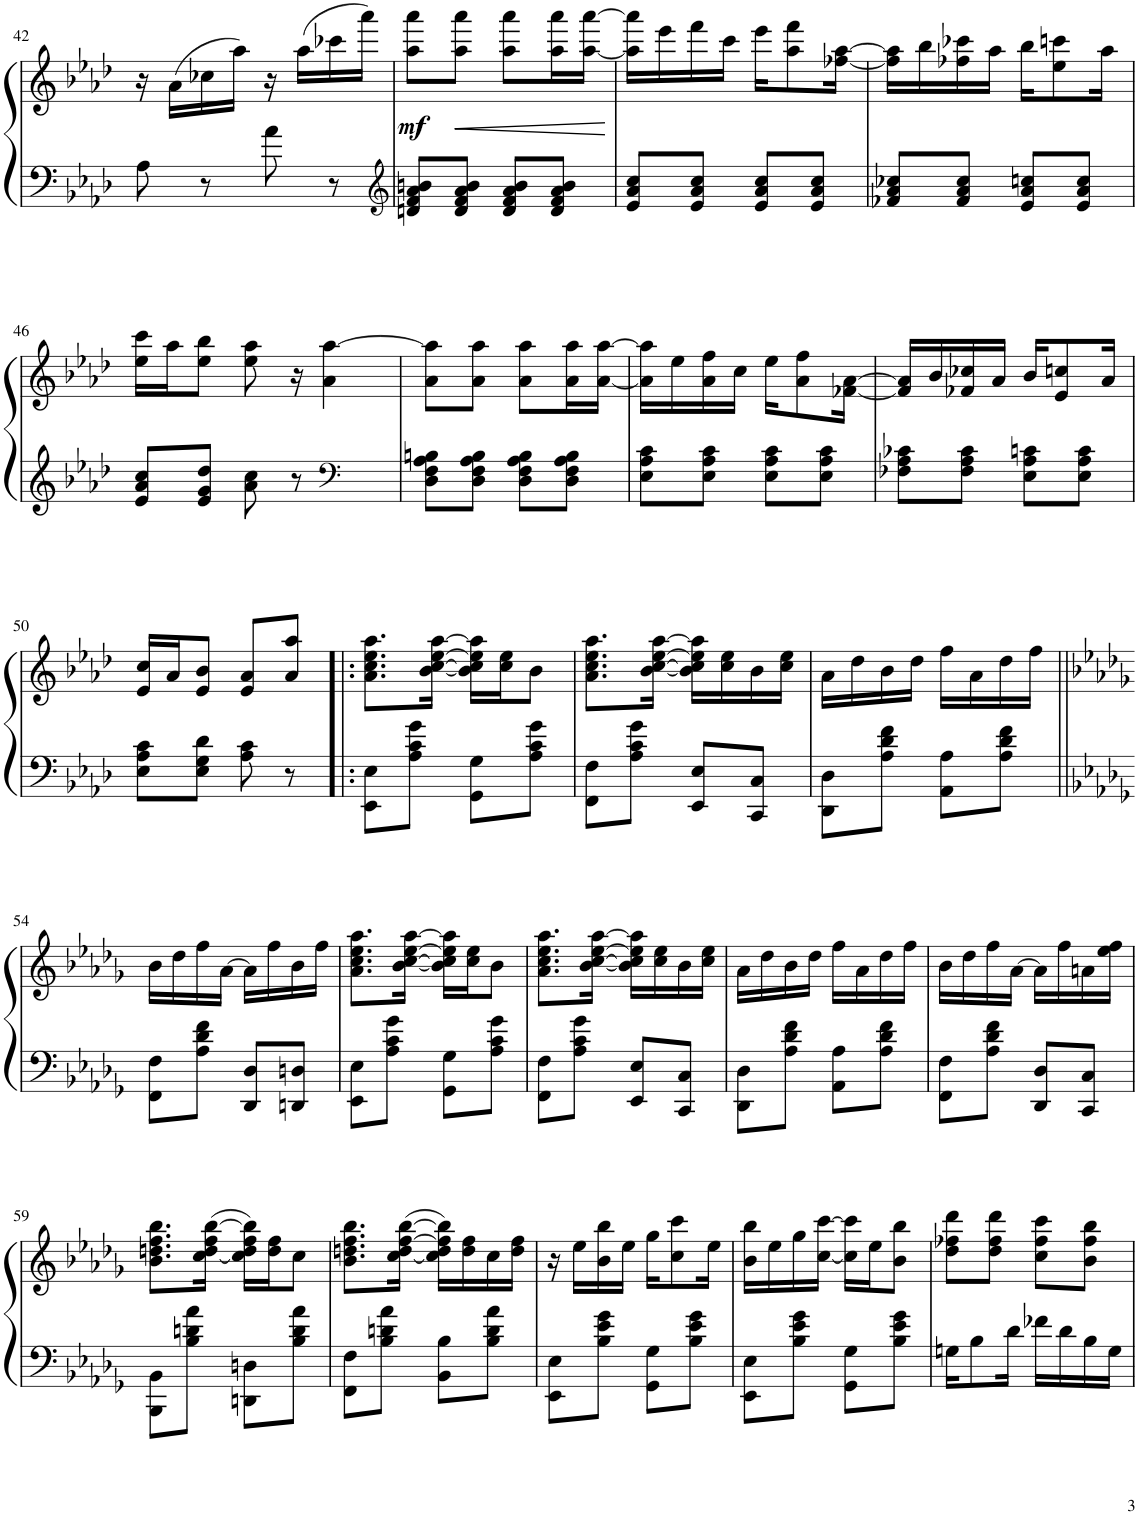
**kern	**kern	**dynam
*part1	*part1	*part1
*staff2	*staff1	*staff1/2
*I"Piano	*	*
*I'Pno	*	*
!!LO:PB:g=z
*clefF4	*clefG2	*
*k[b-e-a-d-]	*k[b-e-a-d-]	*
*M2/4	*M2/4	*
=42	=42	=42
8A-\	16r	.
.	(>16a-\LL	.
8r	16cc-X\	.
.	16aa-\JJ)	.
8a-\	16r	.
.	(>16aa-\LL	.
8r	16ccc-X\	.
.	16aaa-\JJ)	.
=43	=43	=43
*clefG2	*	*
!	!	!LO:DY:b
8dn/ 8f/ 8a-/ 8bn/L	8aa-\ 8aaa-\L	mf
!	!	!LO:HP:b
8d/ 8f/ 8a-/ 8b/J	8aa-\ 8aaa-\J	<
8d/ 8f/ 8a-/ 8b/L	8aa-\ 8aaa-\L	.
8d/ 8f/ 8a-/ 8b/J	16aa-\ 16aaa-\L	.
.	[<16aa-\ [>16aaa-\JJ	.
.	.	[
=44	=44	=44
8e-/ 8a-/ 8cc/L	16aa-\] 16aaa-\]LL	.
.	16eee-\	.
8e-/ 8a-/ 8cc/J	16fff\	.
.	16ccc\JJ	.
8e-/ 8a-/ 8cc/L	16eee-\KL	.
.	8aa-\ 8fff\	.
8e-/ 8a-/ 8cc/J	.	.
.	[<16ff-X\ [>16aa-\Jk	.
=45	=45	=45
8f-X/ 8a-/ 8cc-X/L	16ff-\] 16aa-\]LL	.
.	16bb-\	.
8f-/ 8a-/ 8cc-/J	16ff-X\ 16ccc-X\	.
.	16aa-\JJ	.
8e-/ 8a-/ 8ccn/L	16bb-\KL	.
.	8ee-\ 8cccn\	.
8e-/ 8a-/ 8cc/J	.	.
.	16aa-\Jk	.
!!LO:LB:g=z
=46	=46	=46
8e-/ 8a-/ 8cc/L	16ee-\ 16ccc\LL	.
.	16aa-\J	.
8e-/ 8g/ 8dd-/J	8ee-\ 8bb-\J	.
8a-\ 8cc\	8ee-\ 8aa-\	.
8r	16r	.
.	[16a-\ [>16aa-\	.
*clefF4	*	*
8.ryy	8.ryy	.
=47	=47	=47
8D-\ 8F\ 8A-\ 8Bn\L	8a-\ 8aa-\]L	.
8D-\ 8F\ 8A-\ 8B\J	8.a-\] 8.aa-\_	.
8D-\ 8F\ 8A-\ 8B\L	.	.
.	8a-\ 8aa-\J	.
8D-\ 8F\ 8A-\ 8B\J	.	.
.	8a-\ 8aa-\L	.
8.ryy	.	.
.	16a-\ 16aa-\L	.
.	[<16a-\ [>16aa-\JJ	.
=48	=48	=48
8E-\ 8A-\ 8c\L	16a-\] 16aa-\]LL	.
.	16ee-\	.
8E-\ 8A-\ 8c\J	16a-\ 16ff\	.
.	16cc\JJ	.
8E-\ 8A-\ 8c\L	16ee-\KL	.
.	8a-\ 8ff\	.
8E-\ 8A-\ 8c\J	.	.
.	[<16f-X\ [>16a-\Jk	.
=49	=49	=49
8F-X\ 8A-\ 8c-X\L	16f-/] 16a-/]LL	.
.	16b-/	.
8F-\ 8A-\ 8c-\J	16f-X/ 16cc-X/	.
.	16a-/JJ	.
8E-\ 8A-\ 8cn\L	16b-/KL	.
.	8e-/ 8ccn/	.
8E-\ 8A-\ 8c\J	.	.
.	16a-/Jk	.
!!LO:LB:g=z
=50	=50	=50
8E-\ 8A-\ 8c\L	16e-/ 16cc/LL	.
.	16a-/J	.
8E-\ 8G\ 8d-\J	8e-/ 8b-/J	.
8A-\ 8c\	8e-/ 8a-/L	.
8r	8a-/ 8aa-/J	.
=51!|:	=51!|:	=51!|:
8EE-\ 8E-\L	8.a-\ 8.cc\ 8.ee-\ 8.aa-\L	.
8A-\ 8c\ 8g\J	.	.
.	[<16b-\ [>16cc\ [>16ee-\ [>16aa-\Jk	.
8GG\ 8G\L	16b-\] 16cc\] 16ee-\] 16aa-\]LL	.
.	16cc\ 16ee-\J	.
8A-\ 8c\ 8g\J	8b-\J	.
=52	=52	=52
8FF\ 8F\L	8.a-\ 8.cc\ 8.ee-\ 8.aa-\L	.
8A-\ 8c\ 8g\J	.	.
.	[<16b-\ [>16cc\ [>16ee-\ [>16aa-\Jk	.
8EE-/ 8E-/L	16b-\] 16cc\] 16ee-\] 16aa-\]LL	.
.	16cc\ 16ee-\	.
8CC/ 8C/J	16b-\	.
.	16cc\ 16ee-\JJ	.
=53	=53	=53
8DD-\ 8D-\L	16a-\LL	.
.	16dd-\	.
8A-\ 8d-\ 8f\J	16b-\	.
.	16dd-\JJ	.
8AA-\ 8A-\L	16ff\LL	.
.	16a-\	.
8A-\ 8d-\ 8f\J	16dd-\	.
.	16ff\JJ	.
!!LO:LB:g=z
=54||	=54||	=54||
*k[b-e-a-d-g-]	*k[b-e-a-d-g-]	*
8FF\ 8F\L	16b-\LL	.
.	16dd-\	.
8A-\ 8d-\ 8f\J	16ff\	.
.	[>16a-\JJ	.
8DD-/ 8D-/L	16a-\LL]	.
.	16ff\	.
8DDn/ 8Dn/J	16b-\	.
.	16ff\JJ	.
=55	=55	=55
8EE-\ 8E-\L	8.a-\ 8.cc\ 8.ee-\ 8.aa-\L	.
8A-\ 8c\ 8g-\J	.	.
.	[<16b-\ [>16cc\ [>16ee-\ [>16aa-\Jk	.
8GG-\ 8G-\L	16b-\] 16cc\] 16ee-\] 16aa-\]LL	.
.	16cc\ 16ee-\J	.
8A-\ 8c\ 8g-\J	8b-\J	.
=56	=56	=56
8FF\ 8F\L	8.a-\ 8.cc\ 8.ee-\ 8.aa-\L	.
8A-\ 8c\ 8g-\J	.	.
.	[<16b-\ [>16cc\ [>16ee-\ [>16aa-\Jk	.
8EE-/ 8E-/L	16b-\] 16cc\] 16ee-\] 16aa-\]LL	.
.	16cc\ 16ee-\	.
8CC/ 8C/J	16b-\	.
.	16cc\ 16ee-\JJ	.
=57	=57	=57
8DD-\ 8D-\L	16a-\LL	.
.	16dd-\	.
8A-\ 8d-\ 8f\J	16b-\	.
.	16dd-\JJ	.
8AA-\ 8A-\L	16ff\LL	.
.	16a-\	.
8A-\ 8d-\ 8f\J	16dd-\	.
.	16ff\JJ	.
=58	=58	=58
8FF\ 8F\L	16b-\LL	.
.	16dd-\	.
8A-\ 8d-\ 8f\J	16ff\	.
.	[>16a-\JJ	.
8DD-/ 8D-/L	16a-\LL]	.
.	16ff\	.
8CC/ 8C/J	16an\	.
.	16ee-\ 16ff\JJ	.
!!LO:LB:g=z
=59	=59	=59
8BBB-\ 8BB-\L	8.b-\ 8.ddn\ 8.ff\ 8.bb-\L	.
8B-\ 8dn\ 8a-\J	.	.
.	(>[<16cc\ 16dd\ 16ff\ [>16bb-\Jk	.
8DDn\ 8Dn\L	16cc\] 16dd\ 16ff\ 16bb-\]LL)	.
.	16dd\ 16ff\J	.
8B-\ 8d\ 8a-\J	8cc\J	.
=60	=60	=60
8FF\ 8F\L	8.b-\ 8.ddn\ 8.ff\ 8.bb-\L	.
8B-\ 8dn\ 8a-\J	.	.
.	(>[<16cc\ 16dd\ [>16ff\ [>16bb-\Jk	.
8BB-\ 8B-\L	16cc\] 16dd\ 16ff\] 16bb-\]LL)	.
.	16dd\ 16ff\	.
8B-\ 8d\ 8a-\J	16cc\	.
.	16dd\ 16ff\JJ	.
=61	=61	=61
8EE-\ 8E-\L	16r	.
.	16ee-\LL	.
8B-\ 8e-\ 8g-\J	16b-\ 16bb-\	.
.	16ee-\JJ	.
8GG-\ 8G-\L	16gg-\KL	.
.	8cc\ 8ccc\	.
8B-\ 8e-\ 8g-\J	.	.
.	16ee-\Jk	.
=62	=62	=62
8EE-\ 8E-\L	16b-\ 16bb-\LL	.
.	16ee-\	.
8B-\ 8e-\ 8g-\J	16gg-\	.
.	[<16cc\ [>16ccc\JJ	.
8GG-\ 8G-\L	16cc\] 16ccc\]LL	.
.	16ee-\J	.
8B-\ 8e-\ 8g-\J	8b-\ 8bb-\J	.
=63	=63	=63
16Gn\KL	8dd-\ 8ff-X\ 8ddd-\L	.
8B-\	.	.
.	8dd-\ 8ff-\ 8ddd-\J	.
16d-\Jk	.	.
16f-X\LL	8cc\ 8ff-\ 8ccc\L	.
16d-\	.	.
16B-\	8b-\ 8ff-\ 8bb-\J	.
16G\JJ	.	.
=	=	=
*-	*-	*-
